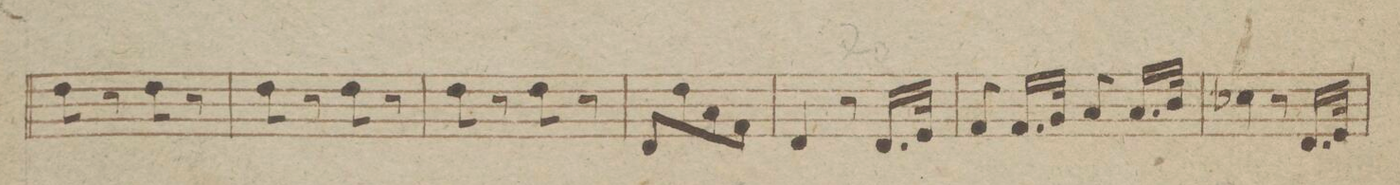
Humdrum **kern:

**kern	**dynam
*I"Violon e Violoncello	*
*clefF4	*
*k[b-e-]	*
*M2/4	*
8F\	.
8r	.
8F\	.
8r	.
=66	=66
8F\	.
8r	.
8F\	.
8r	.
=67	=67
8F\	.
8r	.
8F\	.
8r	.
=68	=68
8FF/L	.
8F\	.
8C\	.
8AA\J	.
=69	=69
4FF/	.
8r	.
16.FF/LL	.
32GG/JJk	.
=70	=70
8AA/	.
16.AA/LL	.
32BB-/JJk	.
8C/	.
16.C/LL	.
32D/JJk	.
=71	=71
4E-X\	.
8r	.
16.FF/LL	.
32GG/JJk	.
=72	=72
*-	*-
